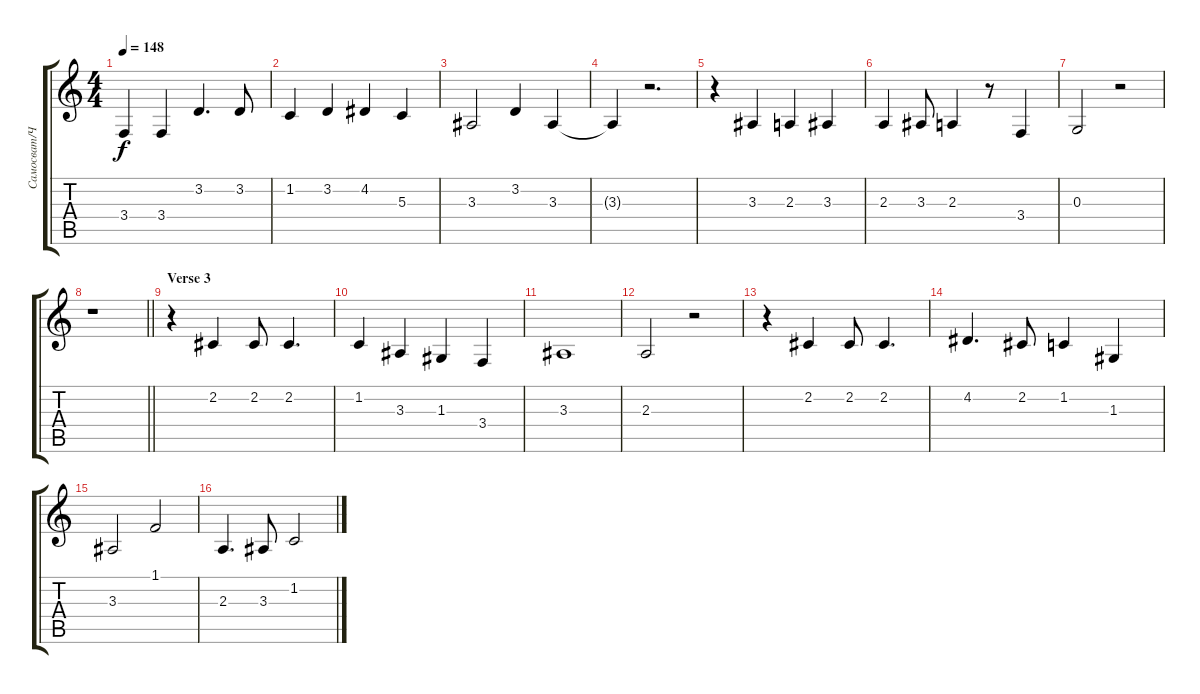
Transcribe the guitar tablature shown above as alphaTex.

\track ("Самосват/Чеботарёва" "Самосват/Ч") {instrument flute}
\staff {score tabs}
\tuning (E4 B3 G3 D3 A2 E2) {hide}
\ts (4 4)
\tempo 148
\clef g2
\ks c
3.4.4{dy f} 3.4.4 3.2.4{d} 3.2.8 |
1.2.4 3.2.4 4.2.4 5.3.4 |
3.3.2 3.2.4 3.3.4 |
3.3{t}.4 r.2{d} |
r.4 3.3.4 2.3.4 3.3.4 |
2.3.4 3.3.8 2.3.4 r.8 3.4.4 |
0.3.2 r.2 |
\barLineRight lightlight
r.1 |
\section ("" "Verse 3")
r.4 2.2.4 2.2.8 2.2.4{d} |
1.2.4 3.3.4 1.3.4 3.4.4 |
3.3.1 |
2.3.2 r.2 |
r.4 2.2.4 2.2.8 2.2.4{d} |
4.2.4{d} 2.2.8 1.2.4 1.3.4 |
3.3.2 1.1.2 |
2.3.4{d} 3.3.8 1.2.2
